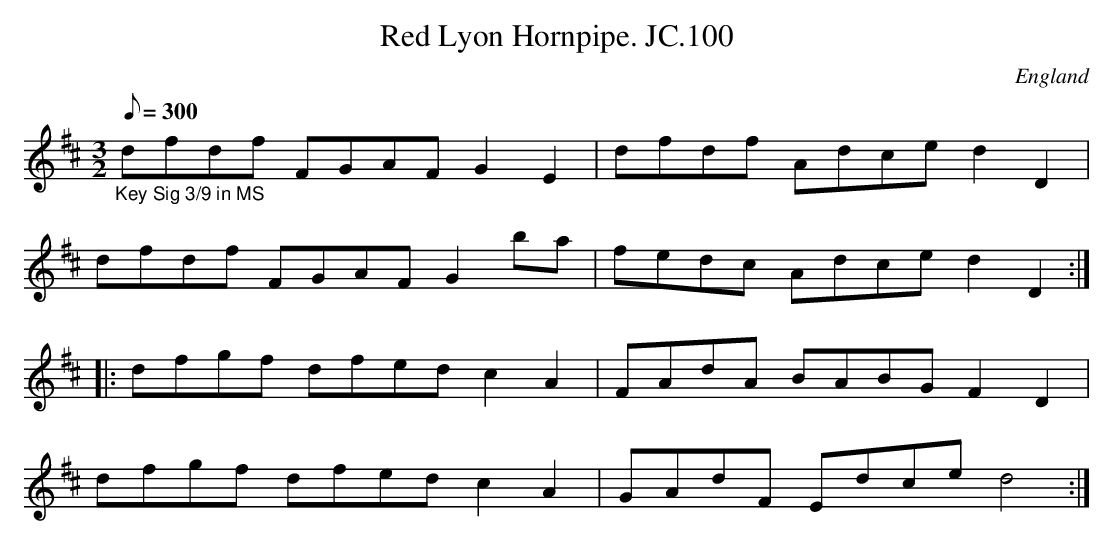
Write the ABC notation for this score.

X:1
T:Red Lyon Hornpipe. JC.100
L:1/8
M:3/2
O:England
Q:1/8=300
K:D
"_Key Sig 3/9 in MS"\
dfdf FGAFG2E2|dfdf Adced2D2|!
dfdf FGAFG2ba|fedc Adced2D2:|!
|:dfgf dfedc2A2|FAdA BABGF2D2|!
dfgf dfedc2A2|GAdF Edced4:|
